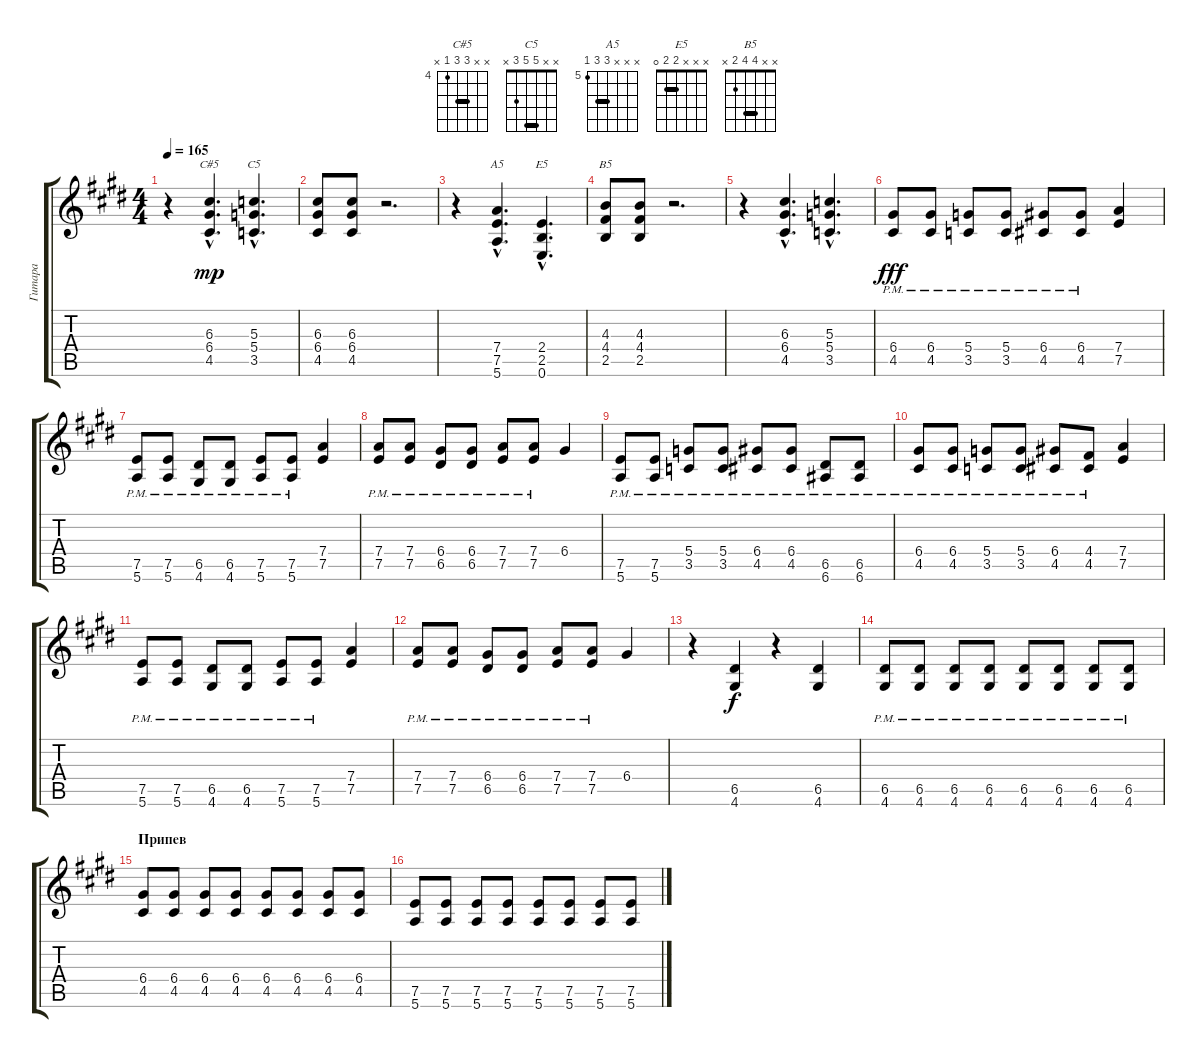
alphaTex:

\track ("Гитара" "Гитара") {instrument overdrivenguitar}
\staff {score tabs}
\tuning (E4 B3 G3 D3 A2 E2) {hide}
\chord ("C#5" x x 6 6 4 x) {firstfret 4 barre 6}
\chord ("C5" x x 5 5 3 x) {barre 5}
\chord ("A5" x x x 7 7 5) {firstfret 5 barre 7}
\chord ("E5" x x x 2 2 0) {barre 2}
\chord ("B5" x x 4 4 2 x) {barre 4}
\ts (4 4)
\tempo 165
\clef g2
\ks e
r.4{dy mp} (6.3{hac} 6.4{hac} 4.5{hac}).4{d ch "C#5"} (5.3{hac} 5.4{hac} 3.5{hac}).4{d ch "C5"} |
(6.3 6.4 4.5).8 (6.3 6.4 4.5).8 r.2{d} |
r.4 (7.4{hac} 7.5{hac} 5.6{hac}).4{d ch "A5"} (2.4{hac} 2.5{hac} 0.6{hac}).4{d ch "E5"} |
(4.3 4.4 2.5).8{ch "B5"} (4.3 4.4 2.5).8 r.2{d} |
r.4 (6.3{hac} 6.4{hac} 4.5{hac}).4{d} (5.3{hac} 5.4{hac} 3.5{hac}).4{d} |
(6.4{pm} 4.5{pm}).8{dy fff} (6.4{pm} 4.5{pm}).8 (5.4{pm} 3.5{pm}).8 (5.4{pm} 3.5{pm}).8 (6.4{pm} 4.5{pm}).8 (6.4{pm} 4.5{pm}).8 (7.4 7.5).4 |
(7.5{pm} 5.6{pm}).8 (7.5{pm} 5.6{pm}).8 (6.5{pm} 4.6{pm}).8 (6.5{pm} 4.6{pm}).8 (7.5{pm} 5.6{pm}).8 (7.5{pm} 5.6{pm}).8 (7.4 7.5).4 |
(7.4{pm} 7.5{pm}).8 (7.4{pm} 7.5{pm}).8 (6.4{pm} 6.5{pm}).8 (6.4{pm} 6.5{pm}).8 (7.4{pm} 7.5{pm}).8 (7.4{pm} 7.5{pm}).8 6.4.4 |
(7.5{pm} 5.6{pm}).8 (7.5{pm} 5.6{pm}).8 (5.4{pm} 3.5{pm}).8 (5.4{pm} 3.5{pm}).8 (6.4{pm} 4.5{pm}).8 (6.4{pm} 4.5{pm}).8 (6.5{pm} 6.6{pm}).8 (6.5{pm} 6.6{pm}).8 |
(6.4{pm} 4.5{pm}).8 (6.4{pm} 4.5{pm}).8 (5.4{pm} 3.5{pm}).8 (5.4{pm} 3.5{pm}).8 (6.4{pm} 4.5{pm}).8 (4.4{pm} 4.5{pm}).8 (7.4 7.5).4 |
(7.5{pm} 5.6{pm}).8 (7.5{pm} 5.6{pm}).8 (6.5{pm} 4.6{pm}).8 (6.5{pm} 4.6{pm}).8 (7.5{pm} 5.6{pm}).8 (7.5{pm} 5.6{pm}).8 (7.4 7.5).4 |
(7.4{pm} 7.5{pm}).8 (7.4{pm} 7.5{pm}).8 (6.4{pm} 6.5{pm}).8 (6.4{pm} 6.5{pm}).8 (7.4{pm} 7.5{pm}).8 (7.4{pm} 7.5{pm}).8 6.4.4 |
r.4 (6.5 4.6).4{dy f} r.4 (6.5 4.6).4 |
(6.5{pm} 4.6{pm}).8 (6.5{pm} 4.6{pm}).8 (6.5{pm} 4.6{pm}).8 (6.5{pm} 4.6{pm}).8 (6.5{pm} 4.6{pm}).8 (6.5{pm} 4.6{pm}).8 (6.5{pm} 4.6{pm}).8 (6.5{pm} 4.6{pm}).8 |
\section ("" "Припев")
(6.4 4.5).8 (6.4 4.5).8 (6.4 4.5).8 (6.4 4.5).8 (6.4 4.5).8 (6.4 4.5).8 (6.4 4.5).8 (6.4 4.5).8 |
(7.5 5.6).8 (7.5 5.6).8 (7.5 5.6).8 (7.5 5.6).8 (7.5 5.6).8 (7.5 5.6).8 (7.5 5.6).8 (7.5 5.6).8
